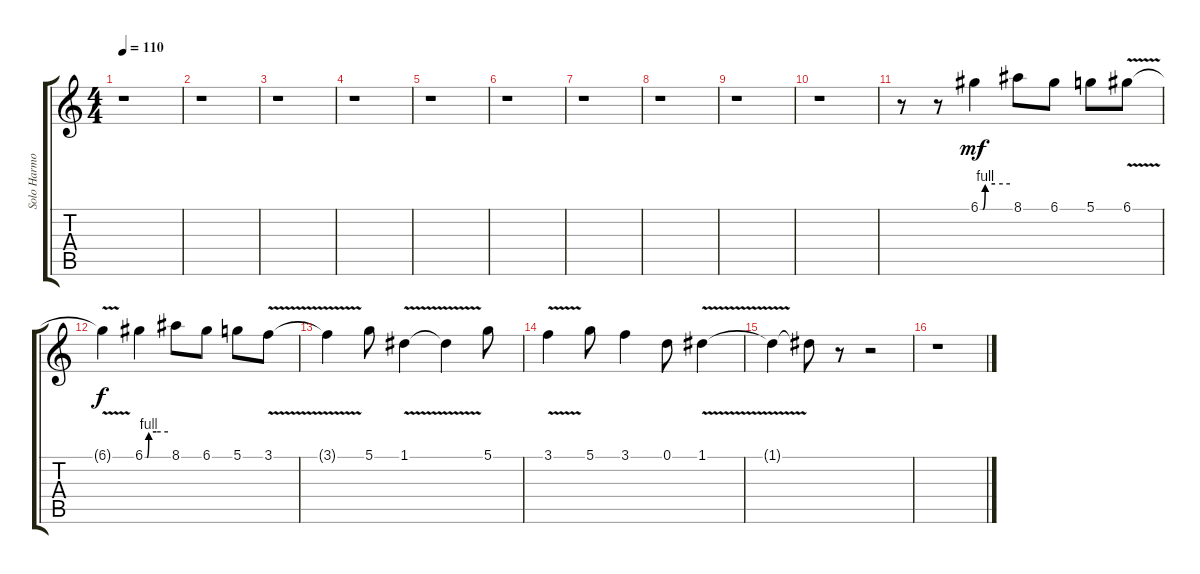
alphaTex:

\track ("Solo Harmony" "Solo Harmo") {instrument distortionguitar}
\staff {score tabs}
\tuning (D4 A3 F3 C3 G2 C2) {hide}
\ts (4 4)
\tempo 110
\clef g2
\ks c
r.1{dy mf} |
r.1 |
r.1 |
r.1 |
r.1 |
r.1 |
r.1 |
r.1 |
r.1 |
r.1 |
r.8 r.8 6.1{be (custom 0 0 5 0 10 4 30 4 60 4)}.4 8.1.8 6.1.8 5.1.8 6.1{v}.8 |
6.1{t}.4{dy f} 6.1{be (custom 0 0 5 0 10 4 30 4 60 4)}.4 8.1.8 6.1.8 5.1.8 3.1{v}.8 |
3.1{t}.4 5.1.8 1.1{v}.4 1.1{t}.4 5.1.8 |
3.1{v}.4 5.1.8 3.1.4 0.1.8 1.1{v}.4 |
1.1{t}.4 1.1{t}.8 r.8 r.2 |
r.1
